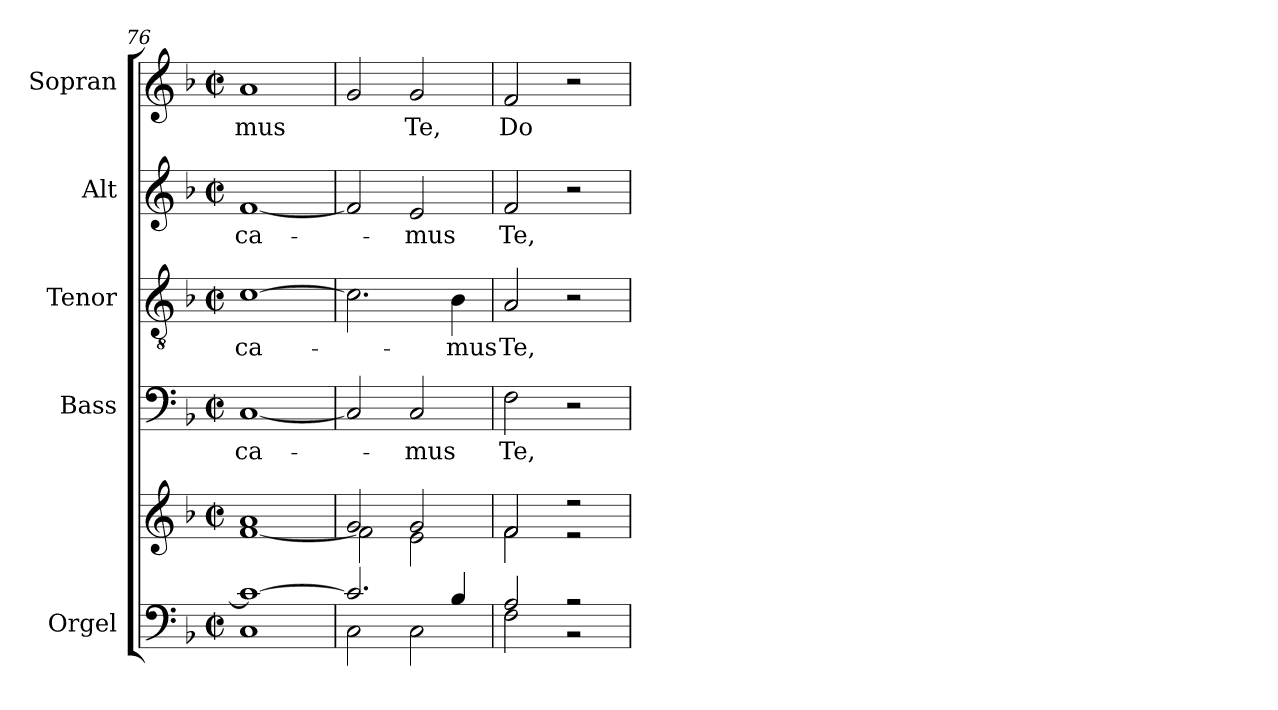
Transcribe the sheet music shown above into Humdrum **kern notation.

**kern	**kern	**kern	**text	**kern	**text	**kern	**text	**kern	**text
*part5	*part5	*part4	*part4	*part3	*part3	*part2	*part2	*part1	*part1
*staff6	*staff5	*staff4	*staff4	*staff3	*staff3	*staff2	*staff2	*staff1	*staff1
*I"Orgel	*	*I"Bass	*	*I"Tenor	*	*I"Alt	*	*I"Sopran	*
*I'Org.	*	*I'B.	*	*I'T.	*	*I'A.	*	*I'S.	*
*clefF4	*clefG2	*clefF4	*	*clefGv2	*	*clefG2	*	*clefG2	*
*k[b-]	*k[b-]	*k[b-]	*	*k[b-]	*	*k[b-]	*	*k[b-]	*
*F:	*F:	*F:	*	*F:	*	*F:	*	*F:	*
*M2/2	*M2/2	*M2/2	*	*M2/2	*	*M2/2	*	*M2/2	*
*met(c|)	*met(c|)	*met(c|)	*	*met(c|)	*	*met(c|)	*	*met(c|)	*
=76	=76	=76	=76	=76	=76	=76	=76	=76	=76
*^	*^	*	*	*	*	*	*	*	*
!	!	!	!	!	!LO:LY:b	!	!LO:LY:b	!	!LO:LY:b	!	!LO:LY:b
1c_	1C	1a	[<1f	[1C	-ca-	[1c	-ca-	[1f	-ca-	1a	-mus
=77	=77	=77	=77	=77	=77	=77	=77	=77	=77	=77	=77
2.c/]	2C\	2g/	2f\]	2C/]	.	2.c\]	.	2f/]	.	2g/	.
!	!	!	!	!	!LO:LY:b	!	!	!	!LO:LY:b	!	!LO:LY:b
.	2C\	2g/	2e\	2C/	-mus	.	.	2e/	-mus	2g/	Te,
!	!	!	!	!	!	!	!LO:LY:b	!	!	!	!
4B-/	.	.	.	.	.	4B-\	-mus	.	.	.	.
!!LO:PB:g=z
=78	=78	=78	=78	=78	=78	=78	=78	=78	=78	=78	=78
!	!	!	!	!	!LO:LY:b	!	!LO:LY:b	!	!LO:LY:b	!	!LO:LY:b
2A/	2F\	2f/	2f\	2F\	Te,	2A/	Te,	2f/	Te,	2f/	Do-
2r	2r	2r	2r	2r	.	2r	.	2r	.	2r	.
*v	*v	*	*	*	*	*	*	*	*	*	*
*	*v	*v	*	*	*	*	*	*	*	*
=	=	=	=	=	=	=	=	=	=
*-	*-	*-	*-	*-	*-	*-	*-	*-	*-
